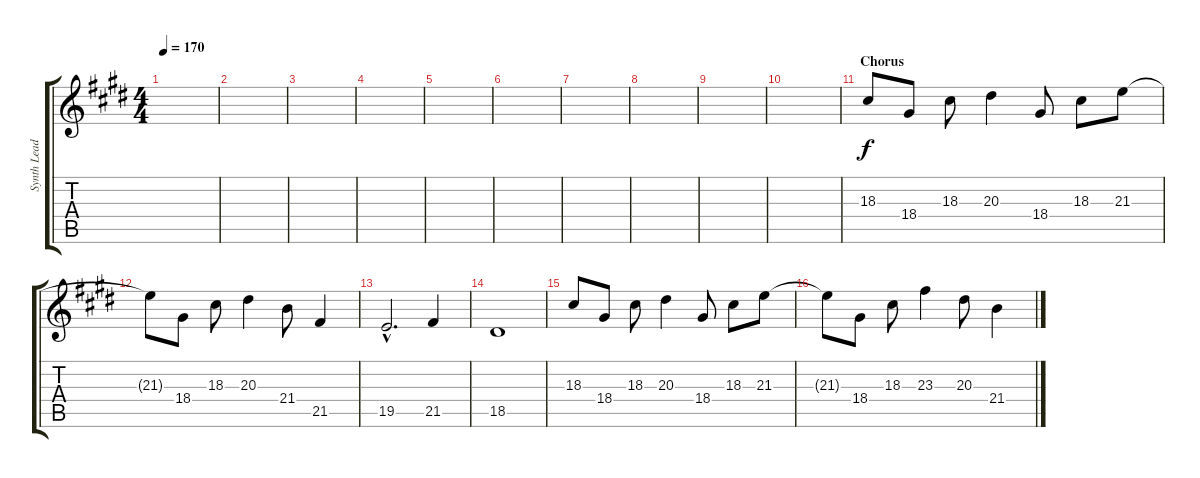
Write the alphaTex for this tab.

\track ("Synth Lead" "Synth Lead") {instrument lead2sawtooth}
\staff {score tabs}
\tuning (E4 B3 G3 D3 A2 E2) {hide}
\ts (4 4)
\tempo 170
\clef g2
\ks c#minor
|
|
|
|
|
|
|
|
|
|
\section ("" "Chorus")
18.3.8 18.4.8 18.3.8 20.3.4 18.4.8 18.3.8 21.3.8 |
21.3{t}.8 18.4.8 18.3.8 20.3.4 21.4.8 21.5.4 |
19.5{hac}.2{d} 21.5.4 |
18.5.1 |
18.3.8 18.4.8 18.3.8 20.3.4 18.4.8 18.3.8 21.3.8 |
21.3{t}.8 18.4.8 18.3.8 23.3.4 20.3.8 21.4.4
